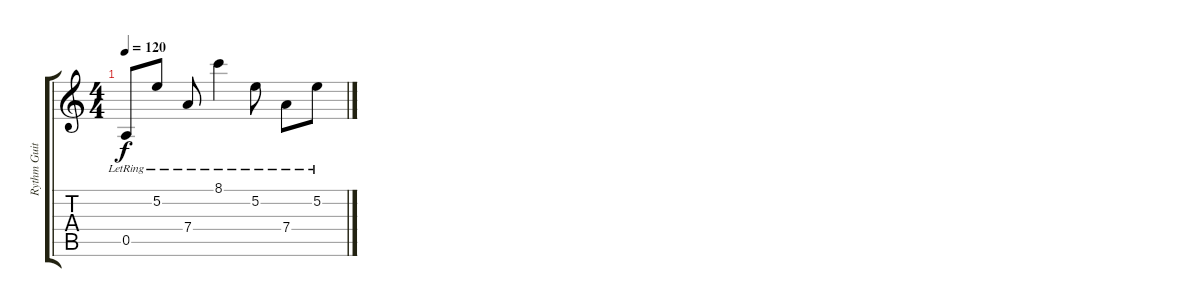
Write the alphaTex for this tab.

\track ("Rythm Guitar" "Rythm Guit") {instrument electricguitarclean}
\staff {score tabs}
\tuning (E4 B3 G3 D3 A2 E2) {hide}
\ts (4 4)
\tempo 120
\clef g2
\ks c
0.5{lr}.8{dy f} 5.2{lr}.8 7.4{lr}.8 8.1{lr}.4 5.2{lr}.8 7.4{lr}.8 5.2{lr}.8
